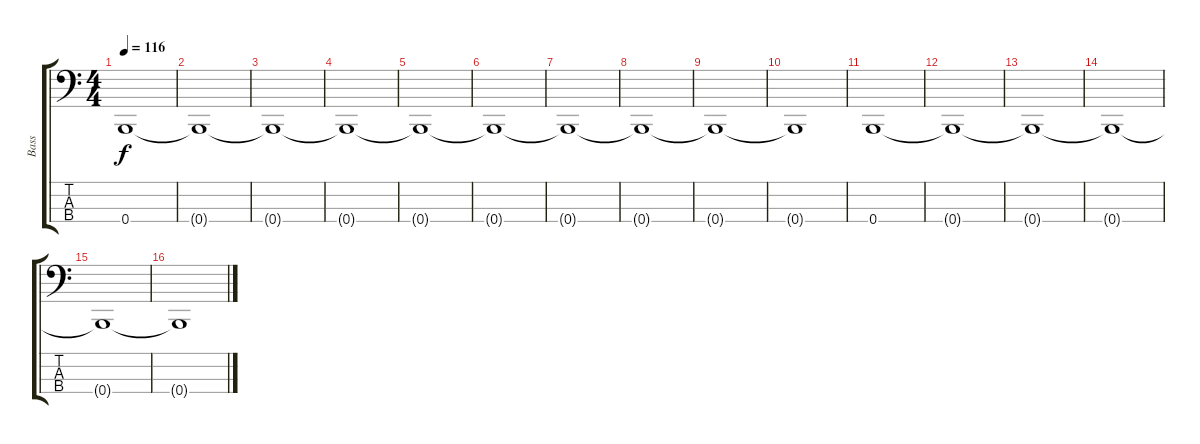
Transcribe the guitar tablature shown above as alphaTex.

\track ("Bass" "Bass") {instrument electricbassfinger}
\staff {score tabs}
\tuning (E2 B1 Gb1 B0) {hide}
\ts (4 4)
\tempo 116
\clef f4
\ks c
0.4{t}.1{dy f} |
0.4{t}.1 |
0.4{t}.1 |
0.4{t}.1 |
0.4{t}.1 |
0.4{t}.1 |
0.4{t}.1 |
0.4{t}.1 |
0.4{t}.1 |
0.4{t}.1 |
0.4.1 |
0.4{t}.1 |
0.4{t}.1 |
0.4{t}.1 |
0.4{t}.1 |
0.4{t}.1
